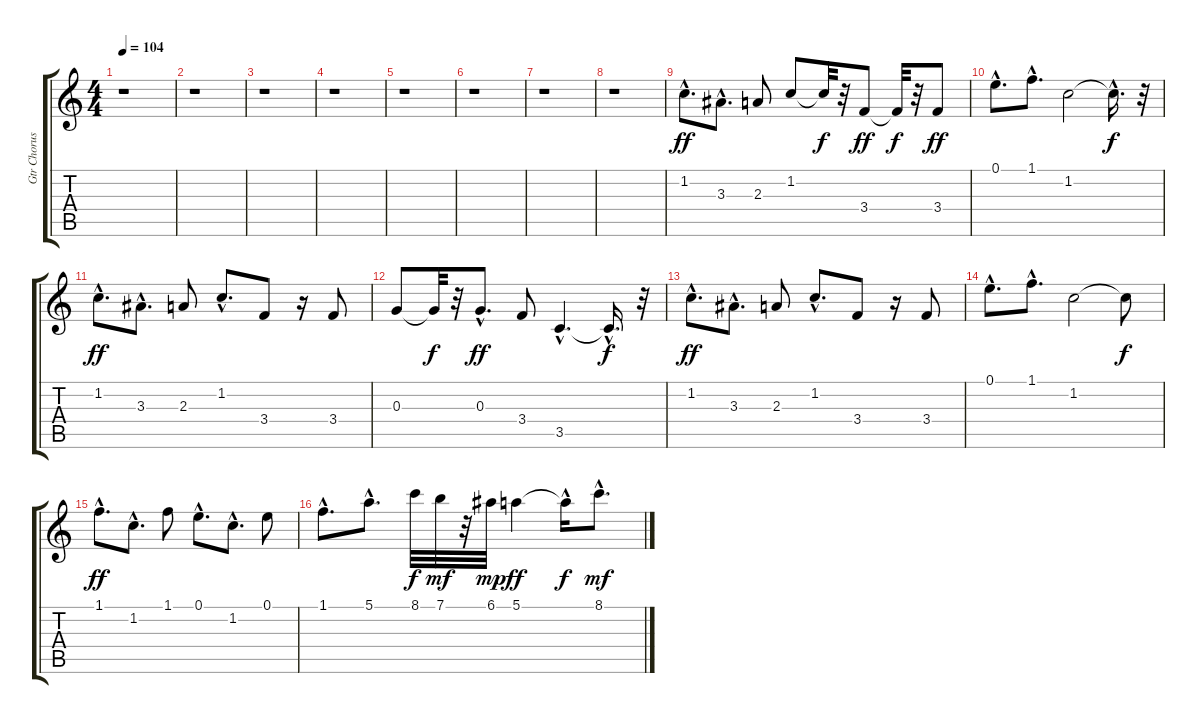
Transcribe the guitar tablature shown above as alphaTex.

\track ("Gtr Chorus" "Gtr Chorus") {instrument electricguitarjazz}
\staff {score tabs}
\tuning (E4 B3 G3 D3 A2 E2) {hide}
\ts (4 4)
\tempo 104
\clef g2
\ks c
r.1{dy ff} |
r.1 |
r.1 |
r.1 |
r.1 |
r.1 |
r.1 |
r.1 |
1.2{hac}.8{d} 3.3{hac}.8{d} 2.3.8 1.2.8 1.2{t}.32{dy f} r.32 3.4.8{dy ff} 3.4{t}.32{dy f} r.32 3.4.8{dy ff} |
0.1{hac}.8{d} 1.1{hac}.8{d} 1.2.2 1.2{hac t}.16{d dy f} r.32 |
1.2{hac}.8{d dy ff} 3.3{hac}.8{d} 2.3.8 1.2{hac}.8{d} 3.4.8 r.16 3.4.8 |
0.3.8 0.3{t}.32{dy f} r.32 0.3{hac}.8{d dy ff} 3.4.8 3.5{hac}.4{d} 3.5{hac t}.16{d dy f} r.32 |
1.2{hac}.8{d dy ff} 3.3{hac}.8{d} 2.3.8 1.2{hac}.8{d} 3.4.8 r.16 3.4.8 |
0.1{hac}.8{d} 1.1{hac}.8{d} 1.2.2 1.2{t}.8{dy f} |
1.1{hac}.8{d dy ff} 1.2{hac}.8{d} 1.1.8 0.1{hac}.8{d} 1.2{hac}.8{d} 0.1.8 |
1.1{hac}.8{d} 5.1{hac}.8{d} 8.1.32{dy f} 7.1.32{dy mf} r.32 6.1.32{dy mp} 5.1.4{dy ff} 5.1{hac t}.16{dy f} 8.1{hac}.8{d dy mf}
